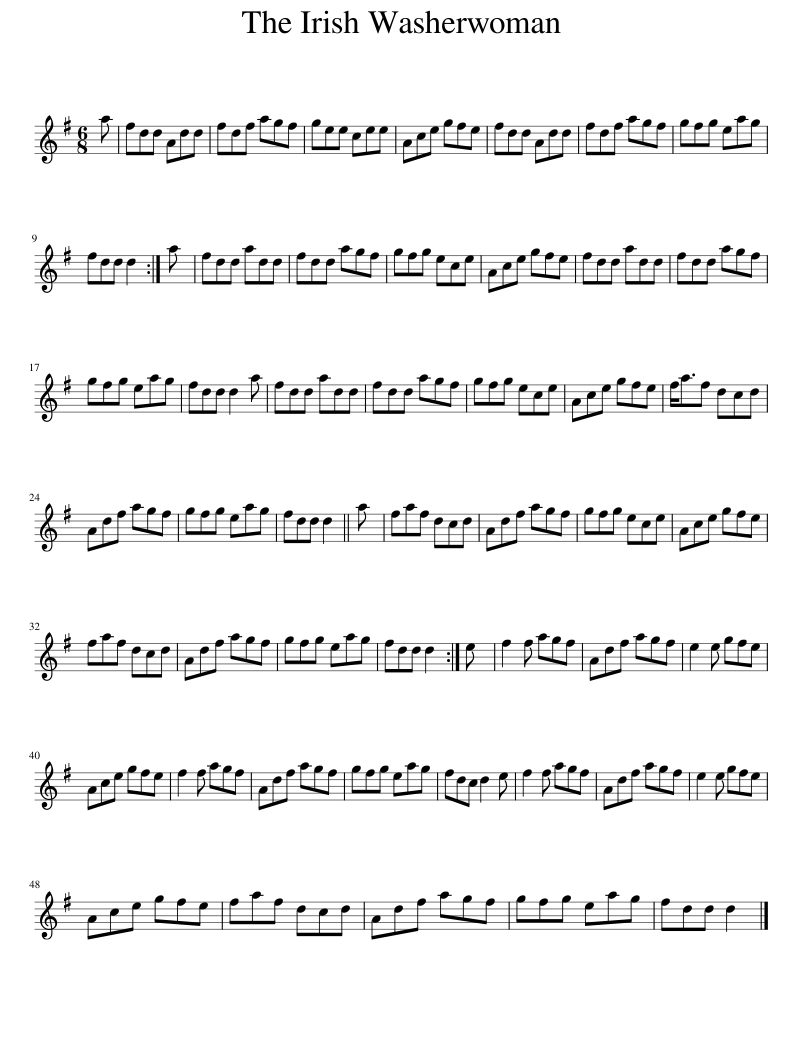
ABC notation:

X:1
L:1/8
M:6/8
I:linebreak $
K:G
V:1 treble
V:1
 a | fdd Add | fdf agf | gee cee | Ace gfe | %5
 fdd Add | fdf agf | gfg eag |$ fdd d2 :| a | %10
 fdd add | fdd agf | gfg ece | Ace gfe | fdd add | %15
 fdd agf |$ gfg eag | fdd d2 a | fdd add | fdd agf | %20
 gfg ece | Ace gfe | f<af dcd |$ Adf agf | gfg eag | %25
 fdd d2 || a | faf dcd | Adf agf | gfg ece | %30
 Ace gfe |$ faf dcd | Adf agf | gfg eag | fdd d2 :| %35
 e | f2 f agf | Adf agf | e2 e gfe |$ Ace gfe | %40
 f2 f agf | Adf agf | gfg eag | fdc d2 e | f2 f agf | %45
 Adf agf | e2 e gfe |$ Ace gfe | faf dcd | Adf agf | %50
 gfg eag | fdd d2 |] %52
